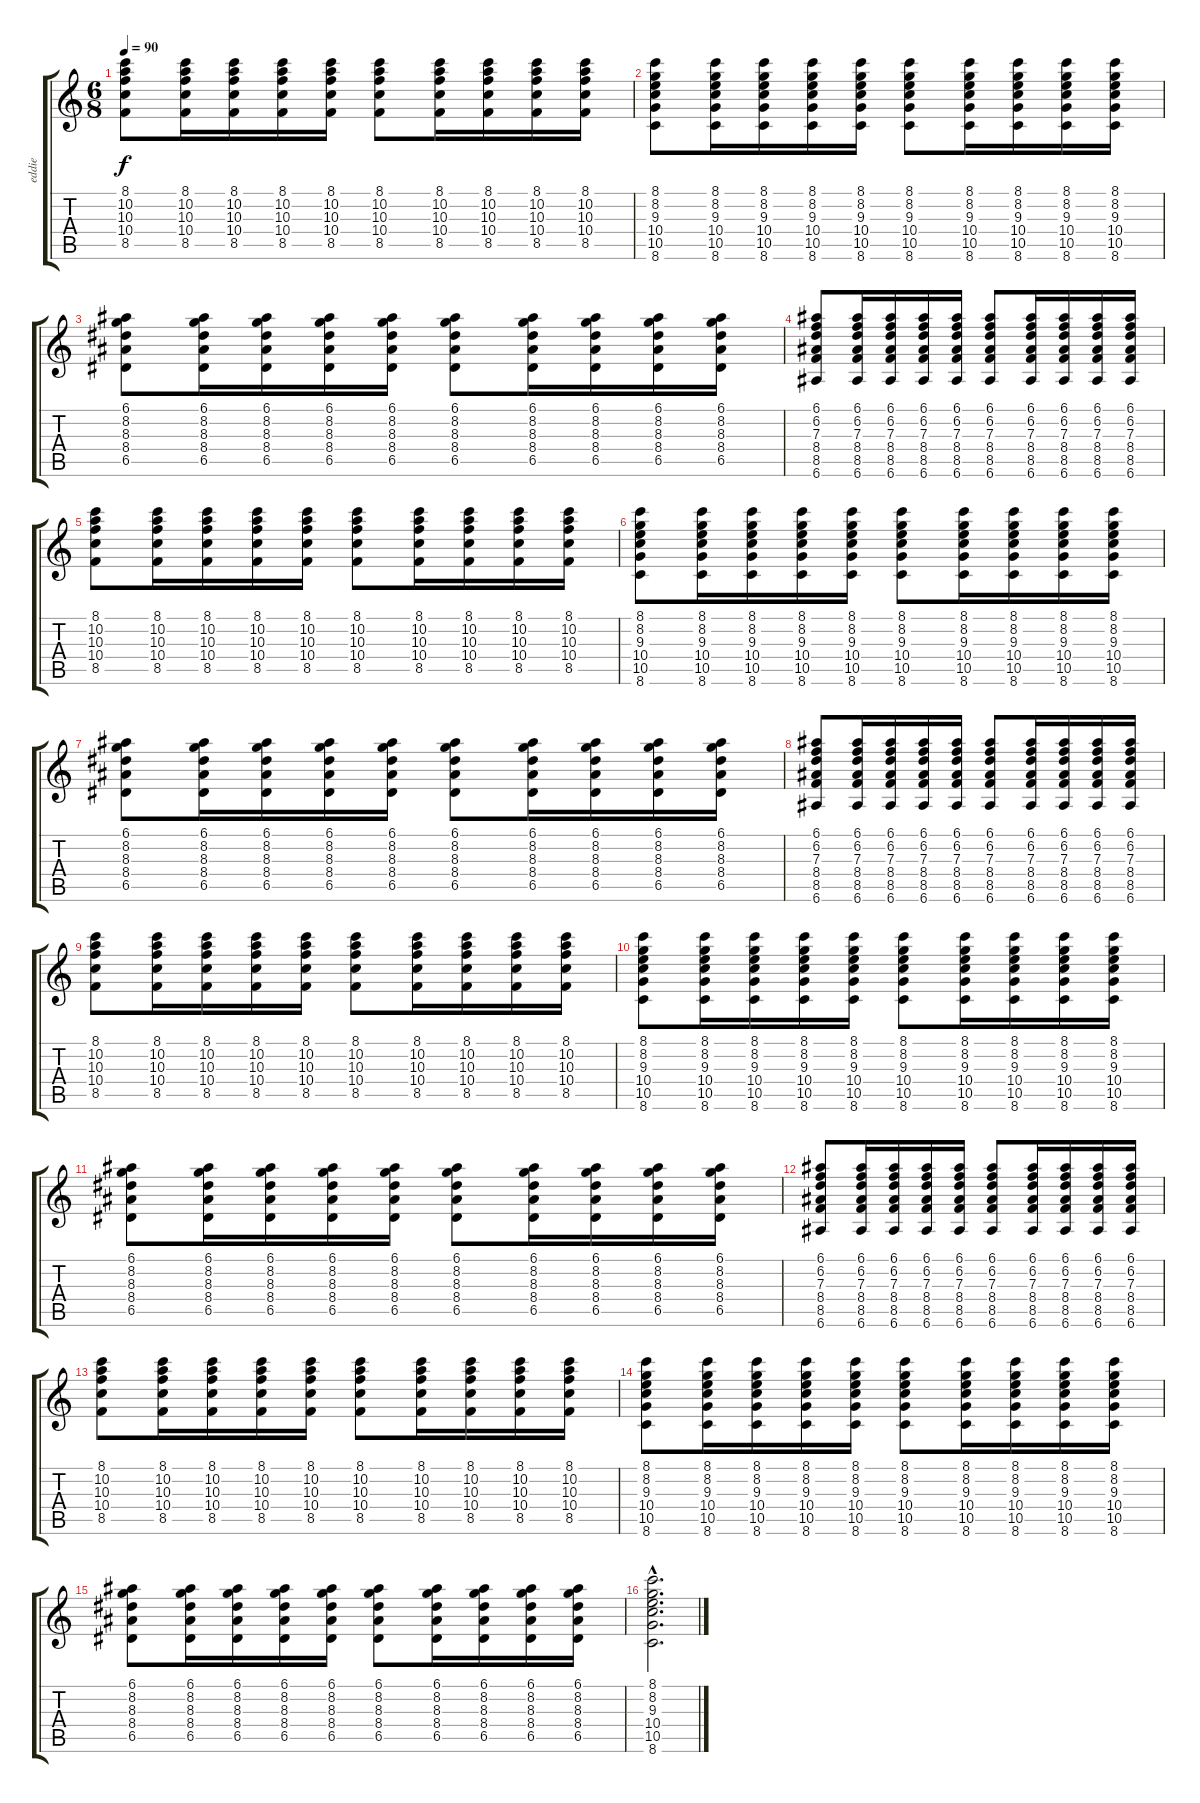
\track ("eddie" "eddie") {instrument acousticguitarsteel}
\staff {score tabs}
\tuning (E4 B3 G3 D3 A2 E2) {hide}
\ts (6 8)
\tempo 90
\clef g2
\ks c
(8.1 10.2 10.3 10.4 8.5).8{dy f} (8.1 10.2 10.3 10.4 8.5).16 (8.1 10.2 10.3 10.4 8.5).16 (8.1 10.2 10.3 10.4 8.5).16 (8.1 10.2 10.3 10.4 8.5).16 (8.1 10.2 10.3 10.4 8.5).8 (8.1 10.2 10.3 10.4 8.5).16 (8.1 10.2 10.3 10.4 8.5).16 (8.1 10.2 10.3 10.4 8.5).16 (8.1 10.2 10.3 10.4 8.5).16 |
(8.1 8.2 9.3 10.4 10.5 8.6).8 (8.1 8.2 9.3 10.4 10.5 8.6).16 (8.1 8.2 9.3 10.4 10.5 8.6).16 (8.1 8.2 9.3 10.4 10.5 8.6).16 (8.1 8.2 9.3 10.4 10.5 8.6).16 (8.1 8.2 9.3 10.4 10.5 8.6).8 (8.1 8.2 9.3 10.4 10.5 8.6).16 (8.1 8.2 9.3 10.4 10.5 8.6).16 (8.1 8.2 9.3 10.4 10.5 8.6).16 (8.1 8.2 9.3 10.4 10.5 8.6).16 |
(6.1 8.2 8.3 8.4 6.5).8 (6.1 8.2 8.3 8.4 6.5).16 (6.1 8.2 8.3 8.4 6.5).16 (6.1 8.2 8.3 8.4 6.5).16 (6.1 8.2 8.3 8.4 6.5).16 (6.1 8.2 8.3 8.4 6.5).8 (6.1 8.2 8.3 8.4 6.5).16 (6.1 8.2 8.3 8.4 6.5).16 (6.1 8.2 8.3 8.4 6.5).16 (6.1 8.2 8.3 8.4 6.5).16 |
(6.1 6.2 7.3 8.4 8.5 6.6).8 (6.1 6.2 7.3 8.4 8.5 6.6).16 (6.1 6.2 7.3 8.4 8.5 6.6).16 (6.1 6.2 7.3 8.4 8.5 6.6).16 (6.1 6.2 7.3 8.4 8.5 6.6).16 (6.1 6.2 7.3 8.4 8.5 6.6).8 (6.1 6.2 7.3 8.4 8.5 6.6).16 (6.1 6.2 7.3 8.4 8.5 6.6).16 (6.1 6.2 7.3 8.4 8.5 6.6).16 (6.1 6.2 7.3 8.4 8.5 6.6).16 |
(8.1 10.2 10.3 10.4 8.5).8 (8.1 10.2 10.3 10.4 8.5).16 (8.1 10.2 10.3 10.4 8.5).16 (8.1 10.2 10.3 10.4 8.5).16 (8.1 10.2 10.3 10.4 8.5).16 (8.1 10.2 10.3 10.4 8.5).8 (8.1 10.2 10.3 10.4 8.5).16 (8.1 10.2 10.3 10.4 8.5).16 (8.1 10.2 10.3 10.4 8.5).16 (8.1 10.2 10.3 10.4 8.5).16 |
(8.1 8.2 9.3 10.4 10.5 8.6).8 (8.1 8.2 9.3 10.4 10.5 8.6).16 (8.1 8.2 9.3 10.4 10.5 8.6).16 (8.1 8.2 9.3 10.4 10.5 8.6).16 (8.1 8.2 9.3 10.4 10.5 8.6).16 (8.1 8.2 9.3 10.4 10.5 8.6).8 (8.1 8.2 9.3 10.4 10.5 8.6).16 (8.1 8.2 9.3 10.4 10.5 8.6).16 (8.1 8.2 9.3 10.4 10.5 8.6).16 (8.1 8.2 9.3 10.4 10.5 8.6).16 |
(6.1 8.2 8.3 8.4 6.5).8 (6.1 8.2 8.3 8.4 6.5).16 (6.1 8.2 8.3 8.4 6.5).16 (6.1 8.2 8.3 8.4 6.5).16 (6.1 8.2 8.3 8.4 6.5).16 (6.1 8.2 8.3 8.4 6.5).8 (6.1 8.2 8.3 8.4 6.5).16 (6.1 8.2 8.3 8.4 6.5).16 (6.1 8.2 8.3 8.4 6.5).16 (6.1 8.2 8.3 8.4 6.5).16 |
(6.1 6.2 7.3 8.4 8.5 6.6).8 (6.1 6.2 7.3 8.4 8.5 6.6).16 (6.1 6.2 7.3 8.4 8.5 6.6).16 (6.1 6.2 7.3 8.4 8.5 6.6).16 (6.1 6.2 7.3 8.4 8.5 6.6).16 (6.1 6.2 7.3 8.4 8.5 6.6).8 (6.1 6.2 7.3 8.4 8.5 6.6).16 (6.1 6.2 7.3 8.4 8.5 6.6).16 (6.1 6.2 7.3 8.4 8.5 6.6).16 (6.1 6.2 7.3 8.4 8.5 6.6).16 |
(8.1 10.2 10.3 10.4 8.5).8 (8.1 10.2 10.3 10.4 8.5).16 (8.1 10.2 10.3 10.4 8.5).16 (8.1 10.2 10.3 10.4 8.5).16 (8.1 10.2 10.3 10.4 8.5).16 (8.1 10.2 10.3 10.4 8.5).8 (8.1 10.2 10.3 10.4 8.5).16 (8.1 10.2 10.3 10.4 8.5).16 (8.1 10.2 10.3 10.4 8.5).16 (8.1 10.2 10.3 10.4 8.5).16 |
(8.1 8.2 9.3 10.4 10.5 8.6).8 (8.1 8.2 9.3 10.4 10.5 8.6).16 (8.1 8.2 9.3 10.4 10.5 8.6).16 (8.1 8.2 9.3 10.4 10.5 8.6).16 (8.1 8.2 9.3 10.4 10.5 8.6).16 (8.1 8.2 9.3 10.4 10.5 8.6).8 (8.1 8.2 9.3 10.4 10.5 8.6).16 (8.1 8.2 9.3 10.4 10.5 8.6).16 (8.1 8.2 9.3 10.4 10.5 8.6).16 (8.1 8.2 9.3 10.4 10.5 8.6).16 |
(6.1 8.2 8.3 8.4 6.5).8 (6.1 8.2 8.3 8.4 6.5).16 (6.1 8.2 8.3 8.4 6.5).16 (6.1 8.2 8.3 8.4 6.5).16 (6.1 8.2 8.3 8.4 6.5).16 (6.1 8.2 8.3 8.4 6.5).8 (6.1 8.2 8.3 8.4 6.5).16 (6.1 8.2 8.3 8.4 6.5).16 (6.1 8.2 8.3 8.4 6.5).16 (6.1 8.2 8.3 8.4 6.5).16 |
(6.1 6.2 7.3 8.4 8.5 6.6).8 (6.1 6.2 7.3 8.4 8.5 6.6).16 (6.1 6.2 7.3 8.4 8.5 6.6).16 (6.1 6.2 7.3 8.4 8.5 6.6).16 (6.1 6.2 7.3 8.4 8.5 6.6).16 (6.1 6.2 7.3 8.4 8.5 6.6).8 (6.1 6.2 7.3 8.4 8.5 6.6).16 (6.1 6.2 7.3 8.4 8.5 6.6).16 (6.1 6.2 7.3 8.4 8.5 6.6).16 (6.1 6.2 7.3 8.4 8.5 6.6).16 |
(8.1 10.2 10.3 10.4 8.5).8 (8.1 10.2 10.3 10.4 8.5).16 (8.1 10.2 10.3 10.4 8.5).16 (8.1 10.2 10.3 10.4 8.5).16 (8.1 10.2 10.3 10.4 8.5).16 (8.1 10.2 10.3 10.4 8.5).8 (8.1 10.2 10.3 10.4 8.5).16 (8.1 10.2 10.3 10.4 8.5).16 (8.1 10.2 10.3 10.4 8.5).16 (8.1 10.2 10.3 10.4 8.5).16 |
(8.1 8.2 9.3 10.4 10.5 8.6).8 (8.1 8.2 9.3 10.4 10.5 8.6).16 (8.1 8.2 9.3 10.4 10.5 8.6).16 (8.1 8.2 9.3 10.4 10.5 8.6).16 (8.1 8.2 9.3 10.4 10.5 8.6).16 (8.1 8.2 9.3 10.4 10.5 8.6).8 (8.1 8.2 9.3 10.4 10.5 8.6).16 (8.1 8.2 9.3 10.4 10.5 8.6).16 (8.1 8.2 9.3 10.4 10.5 8.6).16 (8.1 8.2 9.3 10.4 10.5 8.6).16 |
(6.1 8.2 8.3 8.4 6.5).8 (6.1 8.2 8.3 8.4 6.5).16 (6.1 8.2 8.3 8.4 6.5).16 (6.1 8.2 8.3 8.4 6.5).16 (6.1 8.2 8.3 8.4 6.5).16 (6.1 8.2 8.3 8.4 6.5).8 (6.1 8.2 8.3 8.4 6.5).16 (6.1 8.2 8.3 8.4 6.5).16 (6.1 8.2 8.3 8.4 6.5).16 (6.1 8.2 8.3 8.4 6.5).16 |
(8.1{hac} 8.2{hac} 9.3{hac} 10.4{hac} 10.5{hac} 8.6{hac}).2{d}
